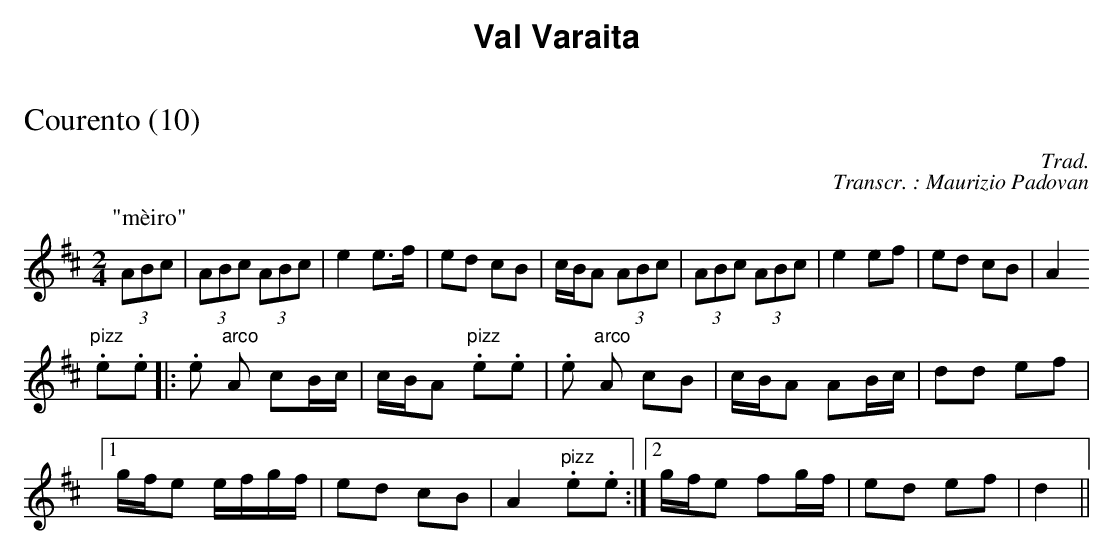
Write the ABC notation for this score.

X:1
T:Courento (10)
C:Trad.
C:Transcr. : Maurizio Padovan
M:2/4
L:1/8
K:D
P:"mèiro"
(3ABc | (3ABc (3ABc | e2 e>f | ed cB | c/B/A (3ABc | (3ABc (3ABc | e2 ef | ed cB | A2
"pizz".e.e |: .e "arco"A cB/c/ | c/B/A "pizz".e.e | .e "arco"A cB | c/B/A AB/c/ | dd ef |1
g/f/e e/f/g/f/ | ed cB | A2 "pizz".e.e :|2 g/f/e fg/f/ | ed ef | d2 ||
